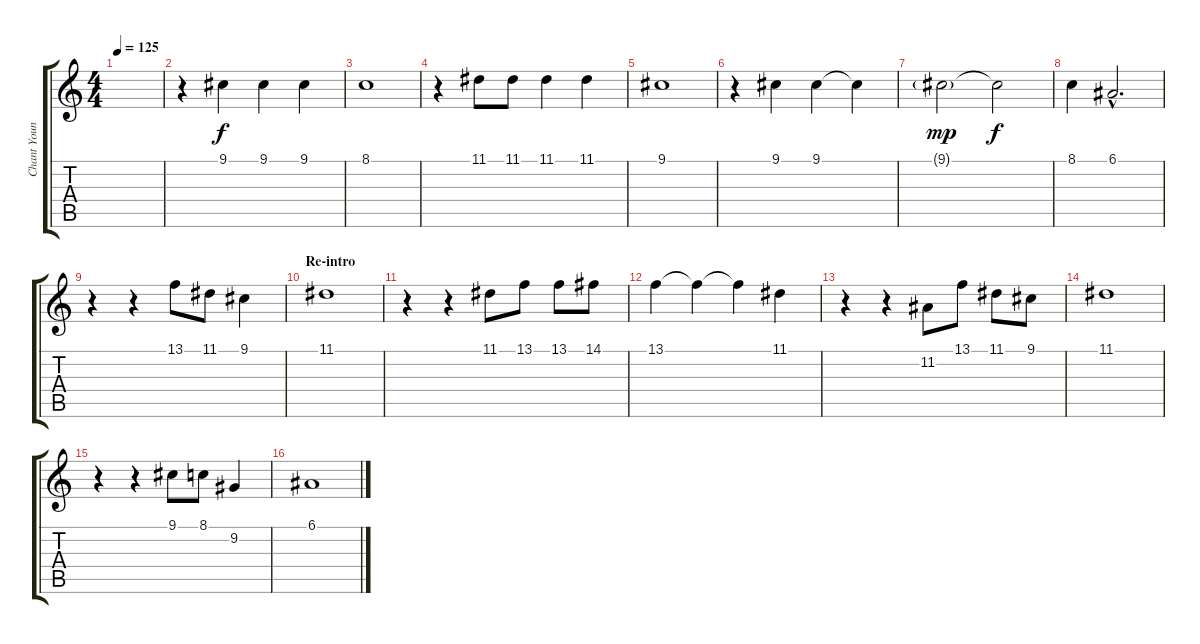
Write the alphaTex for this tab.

\track ("Chant Younes" "Chant Youn") {instrument piccolo}
\staff {score tabs}
\tuning (E4 B3 G3 D3 A2 E2) {hide}
\ts (4 4)
\tempo 125
\clef g2
\ks c
|
r.4 9.1.4 9.1.4 9.1.4 |
8.1.1 |
r.4 11.1.8 11.1.8 11.1.4 11.1.4 |
9.1.1 |
r.4 9.1.4 9.1.4 9.1{t}.4 |
9.1{g}.2{dy mp} 9.1{t}.2{dy f} |
8.1.4 6.1{hac}.2{d} |
r.4 r.4 13.1.8 11.1.8 9.1.4 |
\section ("" "Re-intro")
11.1.1 |
r.4 r.4 11.1.8 13.1.8 13.1.8 14.1.8 |
13.1.4 13.1{t}.4 13.1{t}.4 11.1.4 |
r.4 r.4 11.2.8 13.1.8 11.1.8 9.1.8 |
11.1.1 |
r.4 r.4 9.1.8 8.1.8 9.2.4 |
6.1.1
